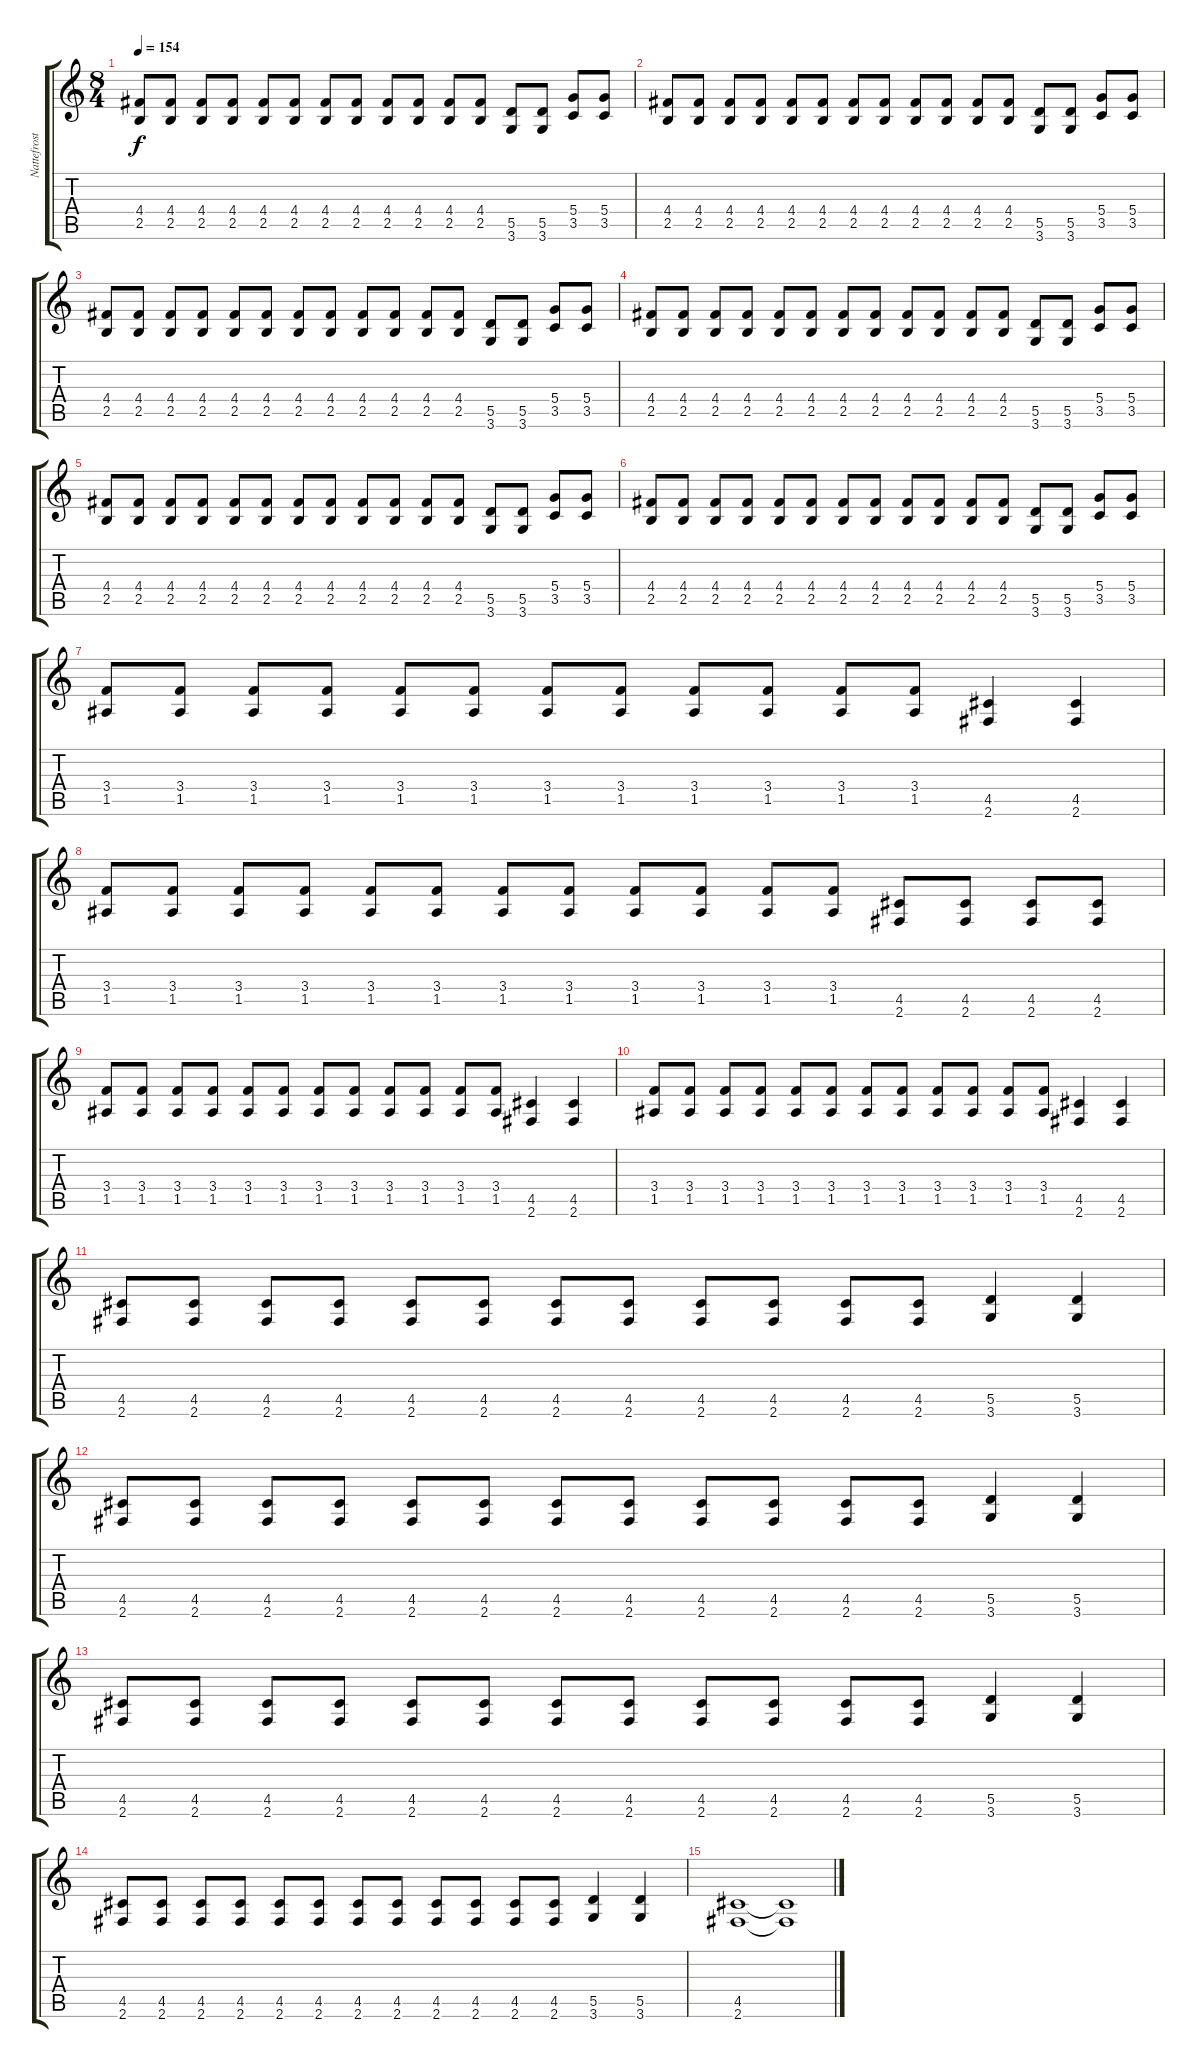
\track ("Nattefrost" "Nattefrost") {instrument distortionguitar}
\staff {score tabs}
\tuning (E4 B3 G3 D3 A2 E2) {hide}
\ts (8 4)
\tempo 154
\clef g2
\ks c
(4.4 2.5).8{dy f} (4.4 2.5).8 (4.4 2.5).8 (4.4 2.5).8 (4.4 2.5).8 (4.4 2.5).8 (4.4 2.5).8 (4.4 2.5).8 (4.4 2.5).8 (4.4 2.5).8 (4.4 2.5).8 (4.4 2.5).8 (5.5 3.6).8 (5.5 3.6).8 (5.4 3.5).8 (5.4 3.5).8 |
(4.4 2.5).8 (4.4 2.5).8 (4.4 2.5).8 (4.4 2.5).8 (4.4 2.5).8 (4.4 2.5).8 (4.4 2.5).8 (4.4 2.5).8 (4.4 2.5).8 (4.4 2.5).8 (4.4 2.5).8 (4.4 2.5).8 (5.5 3.6).8 (5.5 3.6).8 (5.4 3.5).8 (5.4 3.5).8 |
(4.4 2.5).8 (4.4 2.5).8 (4.4 2.5).8 (4.4 2.5).8 (4.4 2.5).8 (4.4 2.5).8 (4.4 2.5).8 (4.4 2.5).8 (4.4 2.5).8 (4.4 2.5).8 (4.4 2.5).8 (4.4 2.5).8 (5.5 3.6).8 (5.5 3.6).8 (5.4 3.5).8 (5.4 3.5).8 |
(4.4 2.5).8 (4.4 2.5).8 (4.4 2.5).8 (4.4 2.5).8 (4.4 2.5).8 (4.4 2.5).8 (4.4 2.5).8 (4.4 2.5).8 (4.4 2.5).8 (4.4 2.5).8 (4.4 2.5).8 (4.4 2.5).8 (5.5 3.6).8 (5.5 3.6).8 (5.4 3.5).8 (5.4 3.5).8 |
(4.4 2.5).8 (4.4 2.5).8 (4.4 2.5).8 (4.4 2.5).8 (4.4 2.5).8 (4.4 2.5).8 (4.4 2.5).8 (4.4 2.5).8 (4.4 2.5).8 (4.4 2.5).8 (4.4 2.5).8 (4.4 2.5).8 (5.5 3.6).8 (5.5 3.6).8 (5.4 3.5).8 (5.4 3.5).8 |
(4.4 2.5).8 (4.4 2.5).8 (4.4 2.5).8 (4.4 2.5).8 (4.4 2.5).8 (4.4 2.5).8 (4.4 2.5).8 (4.4 2.5).8 (4.4 2.5).8 (4.4 2.5).8 (4.4 2.5).8 (4.4 2.5).8 (5.5 3.6).8 (5.5 3.6).8 (5.4 3.5).8 (5.4 3.5).8 |
(3.4 1.5).8 (3.4 1.5).8 (3.4 1.5).8 (3.4 1.5).8 (3.4 1.5).8 (3.4 1.5).8 (3.4 1.5).8 (3.4 1.5).8 (3.4 1.5).8 (3.4 1.5).8 (3.4 1.5).8 (3.4 1.5).8 (4.5 2.6).4 (4.5 2.6).4 |
(3.4 1.5).8 (3.4 1.5).8 (3.4 1.5).8 (3.4 1.5).8 (3.4 1.5).8 (3.4 1.5).8 (3.4 1.5).8 (3.4 1.5).8 (3.4 1.5).8 (3.4 1.5).8 (3.4 1.5).8 (3.4 1.5).8 (4.5 2.6).8 (4.5 2.6).8 (4.5 2.6).8 (4.5 2.6).8 |
(3.4 1.5).8 (3.4 1.5).8 (3.4 1.5).8 (3.4 1.5).8 (3.4 1.5).8 (3.4 1.5).8 (3.4 1.5).8 (3.4 1.5).8 (3.4 1.5).8 (3.4 1.5).8 (3.4 1.5).8 (3.4 1.5).8 (4.5 2.6).4 (4.5 2.6).4 |
(3.4 1.5).8 (3.4 1.5).8 (3.4 1.5).8 (3.4 1.5).8 (3.4 1.5).8 (3.4 1.5).8 (3.4 1.5).8 (3.4 1.5).8 (3.4 1.5).8 (3.4 1.5).8 (3.4 1.5).8 (3.4 1.5).8 (4.5 2.6).4 (4.5 2.6).4 |
(4.5 2.6).8 (4.5 2.6).8 (4.5 2.6).8 (4.5 2.6).8 (4.5 2.6).8 (4.5 2.6).8 (4.5 2.6).8 (4.5 2.6).8 (4.5 2.6).8 (4.5 2.6).8 (4.5 2.6).8 (4.5 2.6).8 (5.5 3.6).4 (5.5 3.6).4 |
(4.5 2.6).8 (4.5 2.6).8 (4.5 2.6).8 (4.5 2.6).8 (4.5 2.6).8 (4.5 2.6).8 (4.5 2.6).8 (4.5 2.6).8 (4.5 2.6).8 (4.5 2.6).8 (4.5 2.6).8 (4.5 2.6).8 (5.5 3.6).4 (5.5 3.6).4 |
(4.5 2.6).8 (4.5 2.6).8 (4.5 2.6).8 (4.5 2.6).8 (4.5 2.6).8 (4.5 2.6).8 (4.5 2.6).8 (4.5 2.6).8 (4.5 2.6).8 (4.5 2.6).8 (4.5 2.6).8 (4.5 2.6).8 (5.5 3.6).4 (5.5 3.6).4 |
(4.5 2.6).8 (4.5 2.6).8 (4.5 2.6).8 (4.5 2.6).8 (4.5 2.6).8 (4.5 2.6).8 (4.5 2.6).8 (4.5 2.6).8 (4.5 2.6).8 (4.5 2.6).8 (4.5 2.6).8 (4.5 2.6).8 (5.5 3.6).4 (5.5 3.6).4 |
(4.5 2.6).1 (4.5{t} 2.6{t}).1
